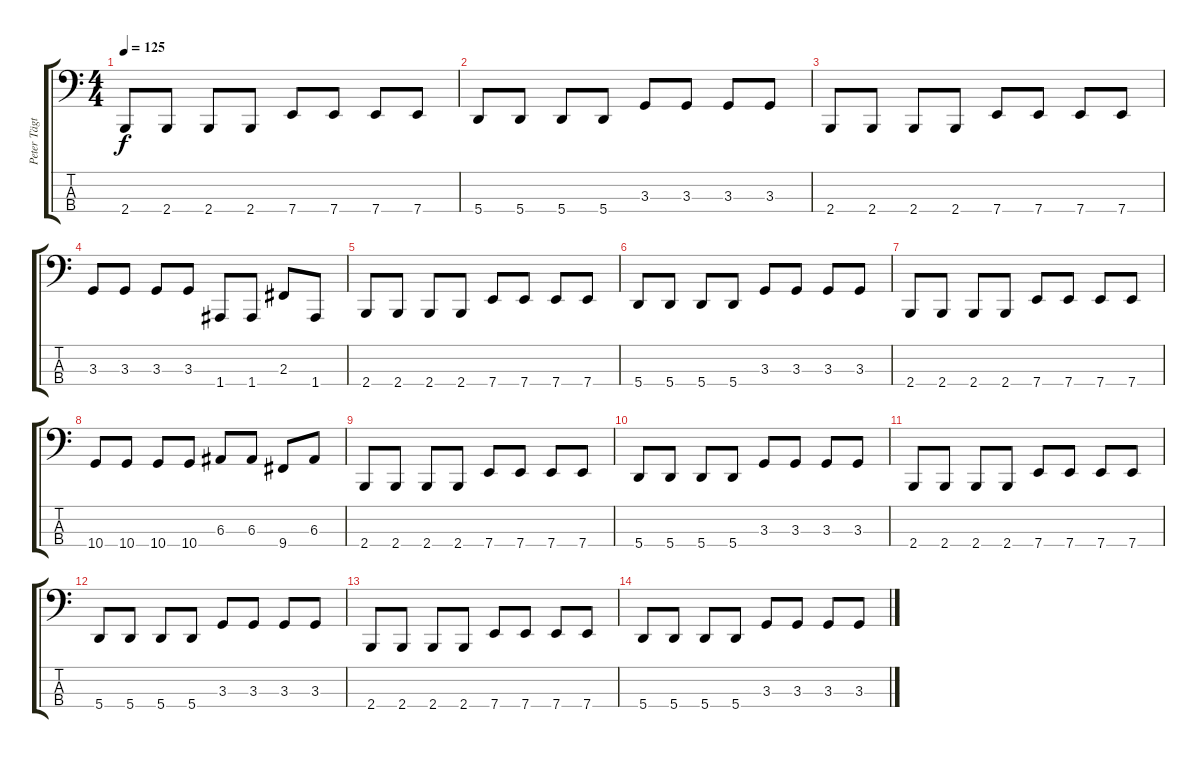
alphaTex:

\track ("Peter Tägtgren" "Peter Tägt") {instrument electricbasspick}
\staff {score tabs}
\tuning (D2 A1 E1 A0) {hide}
\ts (4 4)
\tempo 125
\clef f4
\ks c
2.4.8{dy f} 2.4.8 2.4.8 2.4.8 7.4.8 7.4.8 7.4.8 7.4.8 |
5.4.8 5.4.8 5.4.8 5.4.8 3.3.8 3.3.8 3.3.8 3.3.8 |
2.4.8 2.4.8 2.4.8 2.4.8 7.4.8 7.4.8 7.4.8 7.4.8 |
3.3.8 3.3.8 3.3.8 3.3.8 1.4.8 1.4.8 2.3.8 1.4.8 |
2.4.8 2.4.8 2.4.8 2.4.8 7.4.8 7.4.8 7.4.8 7.4.8 |
5.4.8 5.4.8 5.4.8 5.4.8 3.3.8 3.3.8 3.3.8 3.3.8 |
2.4.8 2.4.8 2.4.8 2.4.8 7.4.8 7.4.8 7.4.8 7.4.8 |
10.4.8 10.4.8 10.4.8 10.4.8 6.3.8 6.3.8 9.4.8 6.3.8 |
2.4.8 2.4.8 2.4.8 2.4.8 7.4.8 7.4.8 7.4.8 7.4.8 |
5.4.8 5.4.8 5.4.8 5.4.8 3.3.8 3.3.8 3.3.8 3.3.8 |
2.4.8 2.4.8 2.4.8 2.4.8 7.4.8 7.4.8 7.4.8 7.4.8 |
5.4.8 5.4.8 5.4.8 5.4.8 3.3.8 3.3.8 3.3.8 3.3.8 |
2.4.8 2.4.8 2.4.8 2.4.8 7.4.8 7.4.8 7.4.8 7.4.8 |
5.4.8 5.4.8 5.4.8 5.4.8 3.3.8 3.3.8 3.3.8 3.3.8
